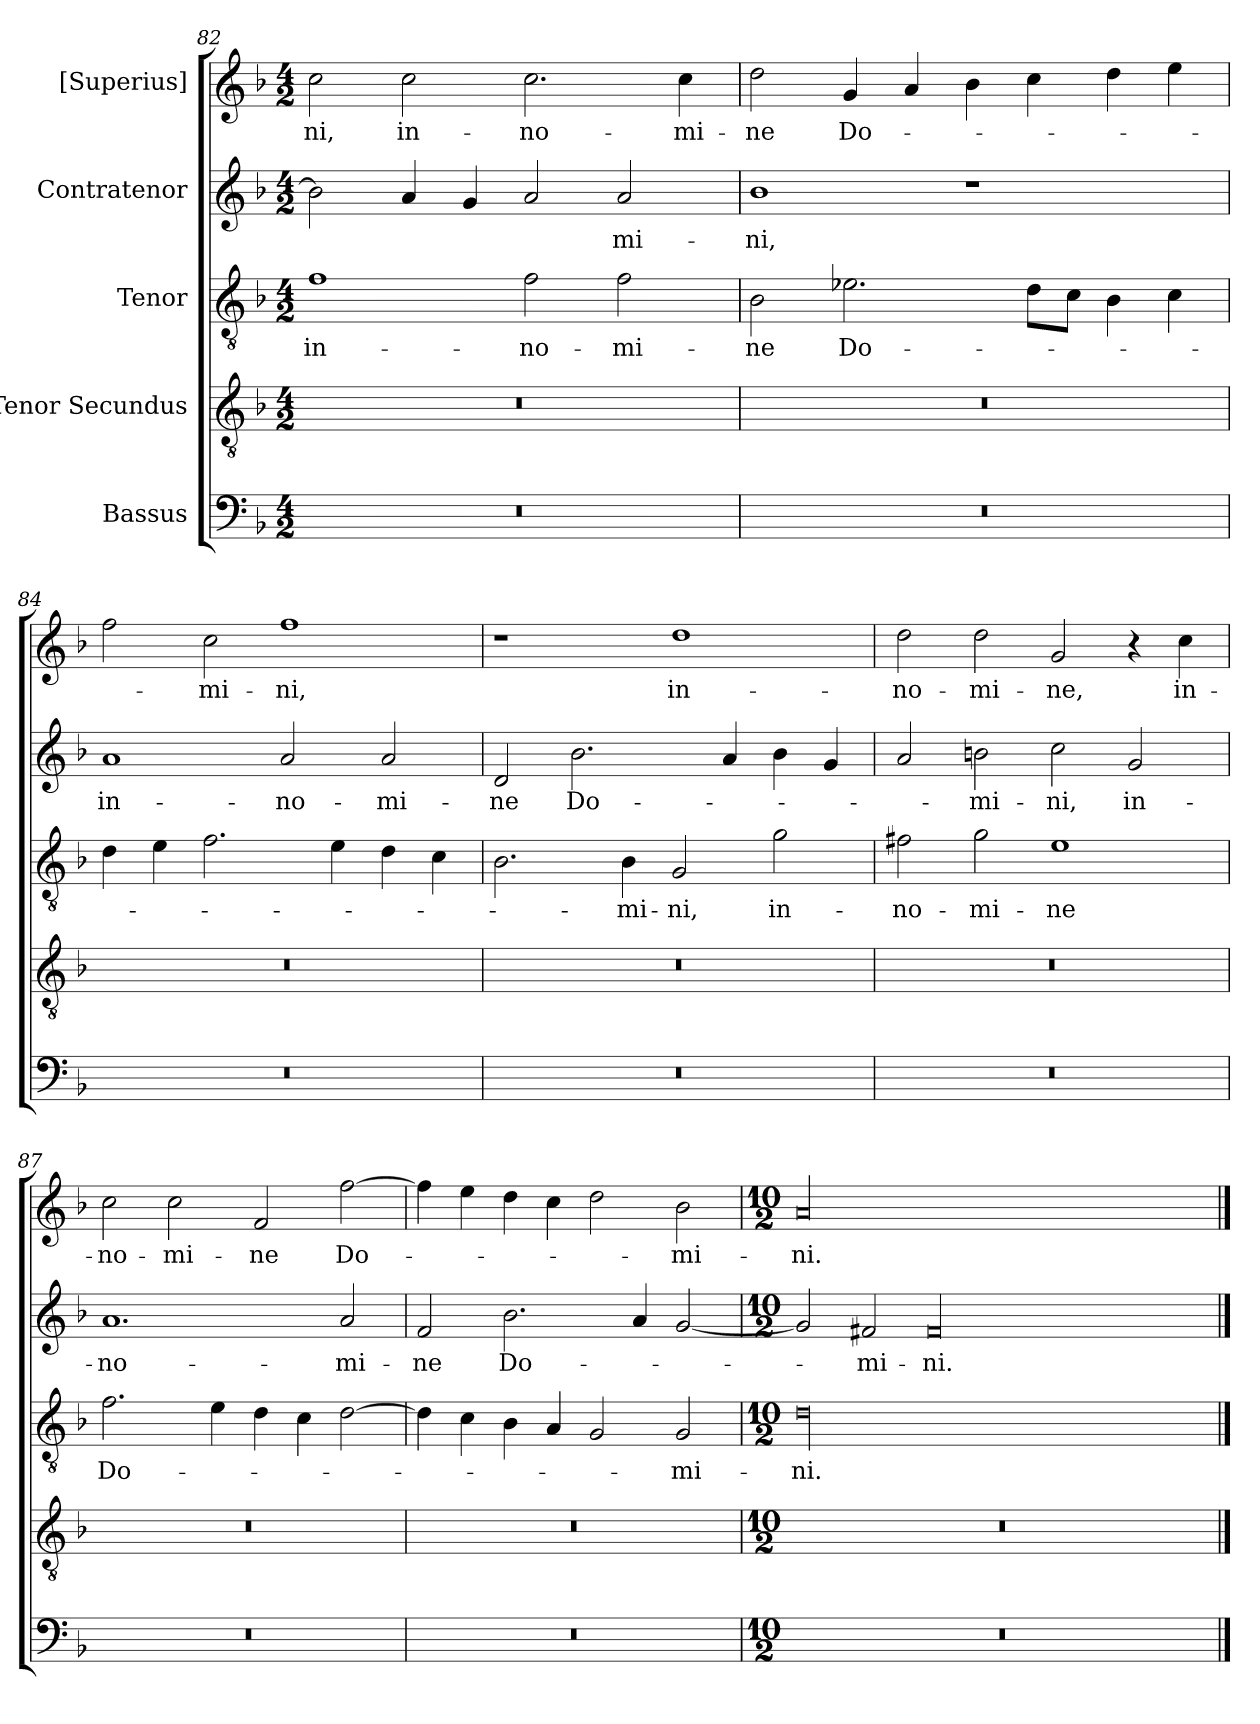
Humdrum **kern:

**kern	**kern	**kern	**text	**kern	**text	**kern	**text
*part5	*part4	*part3	*part3	*part2	*part2	*part1	*part1
*staff5	*staff4	*staff3	*staff3	*staff2	*staff2	*staff1	*staff1
*I"Bassus	*I"Tenor Secundus	*I"Tenor	*	*I"Contratenor	*	*I"[Superius]	*
*clefF4	*clefGv2	*clefGv2	*	*clefG2	*	*clefG2	*
*k[b-]	*k[b-]	*k[b-]	*	*k[b-]	*	*k[b-]	*
*M4/2	*M4/2	*M4/2	*	*M4/2	*	*M4/2	*
=82	=82	=82	=82	=82	=82	=82	=82
0r	0r	1f\	in-	2b-\]	.	2cc\	-ni,
.	.	.	.	4a/	.	2cc\	in-
.	.	.	.	4g/	.	.	.
.	.	2f\	no-	2a/	.	2.cc\	no-
.	.	2f\	-mi-	2a/	-mi-	.	.
.	.	.	.	.	.	4cc\	-mi-
=83	=83	=83	=83	=83	=83	=83	=83
0r	0r	2B-\	-ne	1b-\	-ni,	2dd\	-ne
.	.	2.e-X\	Do-	.	.	4g/	Do-
.	.	.	.	.	.	4a/	.
.	.	.	.	1r	.	4b-\	.
.	.	8d\L	.	.	.	4cc\	.
.	.	8c\J	.	.	.	.	.
.	.	4B-\	.	.	.	4dd\	.
.	.	4c\	.	.	.	4ee\	.
=84	=84	=84	=84	=84	=84	=84	=84
0r	0r	4d\	.	1a/	in-	2ff\	.
.	.	4e\	.	.	.	.	.
.	.	2.f\	.	.	.	2cc\	-mi-
.	.	.	.	2a/	no-	1ff\	-ni,
.	.	4e\	.	.	.	.	.
.	.	4d\	.	2a/	-mi-	.	.
.	.	4c\	.	.	.	.	.
=85	=85	=85	=85	=85	=85	=85	=85
0r	0r	2.B-\	.	2d/	-ne	1r	.
.	.	.	.	2.b-\	Do-	.	.
.	.	4B-\	-mi-	.	.	.	.
.	.	2G/	-ni,	.	.	1dd\	in-
.	.	.	.	4a/	.	.	.
.	.	2g\	in-	4b-\	.	.	.
.	.	.	.	4g/	.	.	.
=86	=86	=86	=86	=86	=86	=86	=86
0r	0r	2f#X\	no-	2a/	.	2dd\	no-
.	.	2g\	-mi-	2bn\	-mi-	2dd\	-mi-
.	.	1e\	-ne	2cc\	-ni,	2g/	-ne,
.	.	.	.	2g/	in-	4r	.
.	.	.	.	.	.	4cc\	in-
=87	=87	=87	=87	=87	=87	=87	=87
0r	0r	2.f\	Do-	1.a/	no-	2cc\	no-
.	.	.	.	.	.	2cc\	-mi-
.	.	4e\	.	.	.	.	.
.	.	4d\	.	.	.	2f/	-ne
.	.	4c\	.	.	.	.	.
.	.	[2d\	.	2a/	-mi-	[2ff\	Do-
=88	=88	=88	=88	=88	=88	=88	=88
0r	0r	4d\]	.	2f/	-ne	4ff\]	.
.	.	4c\	.	.	.	4ee\	.
.	.	4B-\	.	2.b-\	Do-	4dd\	.
.	.	4A/	.	.	.	4cc\	.
.	.	2G/	.	.	.	2dd\	.
.	.	.	.	4a/	.	.	.
.	.	2G/	-mi-	[2g/	.	2b-\	-mi-
=89	=89	=89	=89	=89	=89	=89	=89
*M10/2	*M10/2	*M10/2	*	*M10/2	*	*M10/2	*
1%5r	1%5r	00d\	-ni.	2g/]	.	00a/	-ni.
.	.	.	.	2f#X/	-mi-	.	.
.	.	.	.	00f#/	-ni.	.	.
.	.	1ryy	.	.	.	1ryy	.
==	==	==	==	==	==	==	==
*-	*-	*-	*-	*-	*-	*-	*-
